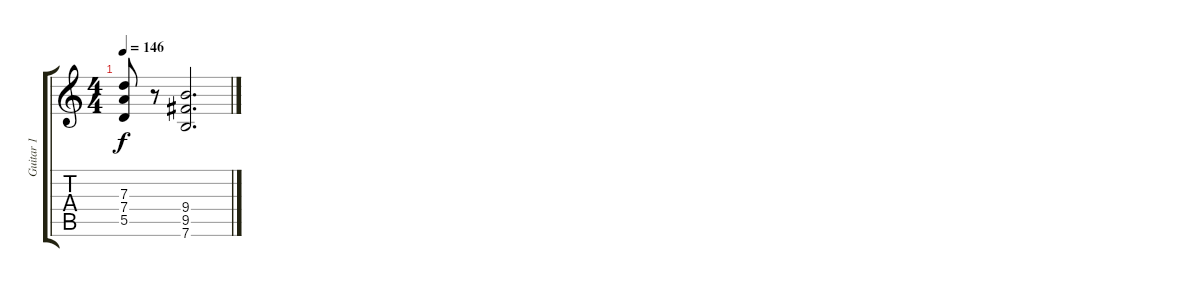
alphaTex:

\track ("Guitar 1" "Guitar 1") {instrument overdrivenguitar}
\staff {score tabs}
\tuning (E4 B3 G3 D3 A2 E2) {hide}
\ts (4 4)
\tempo 146
\clef g2
\ks c
(7.3 7.4 5.5).8{dy f} r.8 (9.4 9.5 7.6).2{d}
